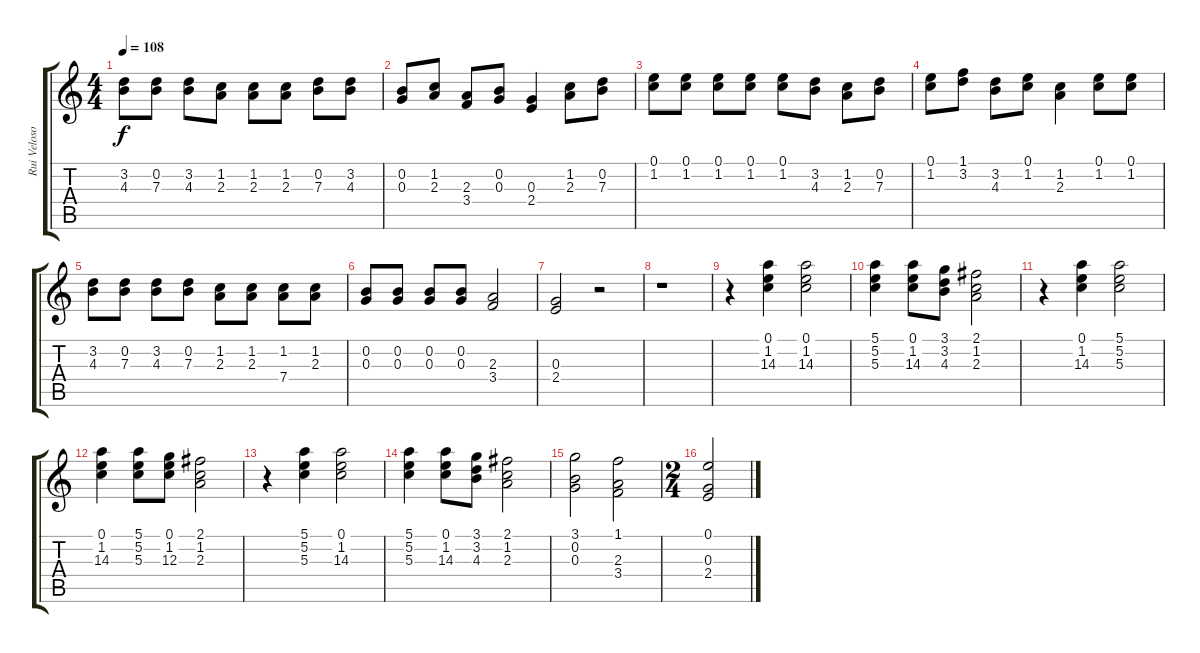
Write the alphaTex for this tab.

\track ("Rui Veloso (voice)" "Rui Veloso") {instrument acousticguitarnylon}
\staff {score tabs}
\tuning (E4 B3 G3 D3 A2 E2) {hide}
\ts (4 4)
\tempo 108
\clef g2
\ks c
(3.2 4.3).8{dy f} (0.2 7.3).8 (3.2 4.3).8 (1.2 2.3).8 (1.2 2.3).8 (1.2 2.3).8 (0.2 7.3).8 (3.2 4.3).8 |
(0.2 0.3).8 (1.2 2.3).8 (2.3 3.4).8 (0.2 0.3).8 (0.3 2.4).4 (1.2 2.3).8 (0.2 7.3).8 |
(0.1 1.2).8 (0.1 1.2).8 (0.1 1.2).8 (0.1 1.2).8 (0.1 1.2).8 (3.2 4.3).8 (1.2 2.3).8 (0.2 7.3).8 |
(0.1 1.2).8 (1.1 3.2).8 (3.2 4.3).8 (0.1 1.2).8 (1.2 2.3).4 (0.1 1.2).8 (0.1 1.2).8 |
(3.2 4.3).8 (0.2 7.3).8 (3.2 4.3).8 (0.2 7.3).8 (1.2 2.3).8 (1.2 2.3).8 (1.2 7.4).8 (1.2 2.3).8 |
(0.2 0.3).8 (0.2 0.3).8 (0.2 0.3).8 (0.2 0.3).8 (2.3 3.4).2 |
(0.3 2.4).2 r.2 |
r.1 |
r.4 (0.1 1.2 14.3).4 (0.1 1.2 14.3).2 |
(5.1 5.2 5.3).4 (0.1 1.2 14.3).8 (3.1 3.2 4.3).8 (2.1 1.2 2.3).2 |
r.4 (0.1 1.2 14.3).4 (5.1 5.2 5.3).2 |
(0.1 1.2 14.3).4 (5.1 5.2 5.3).8 (0.1 1.2 12.3).8 (2.1 1.2 2.3).2 |
r.4 (5.1 5.2 5.3).4 (0.1 1.2 14.3).2 |
(5.1 5.2 5.3).4 (0.1 1.2 14.3).8 (3.1 3.2 4.3).8 (2.1 1.2 2.3).2 |
(3.1 0.2 0.3).2 (1.1 2.3 3.4).2 |
\ts (2 4)
(0.1 0.3 2.4).2
